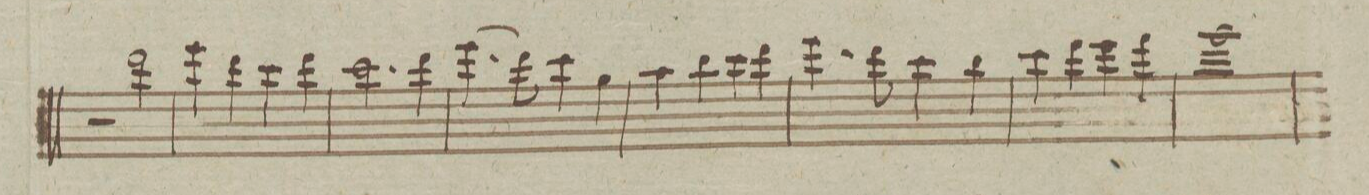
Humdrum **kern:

**kern
*I"Flauto Primo
*clefG2
*k[]
*met(c|)
*M2/2
2r
2ddd\
=221
4eee\
4ddd\
4ccc\
4ddd\
=222
2.ccc\
4ddd\
=223
(4.eee\
8ddd\)
4ccc\
4gg\
=224
4aa\
4bb\
4ccc\
4ddd\
=225
4.eee\
8ddd\
4ccc\
4bb\
=226
4ccc\
4ddd\
4eee\
4fff\
=227
1ggg\
=228
*-
